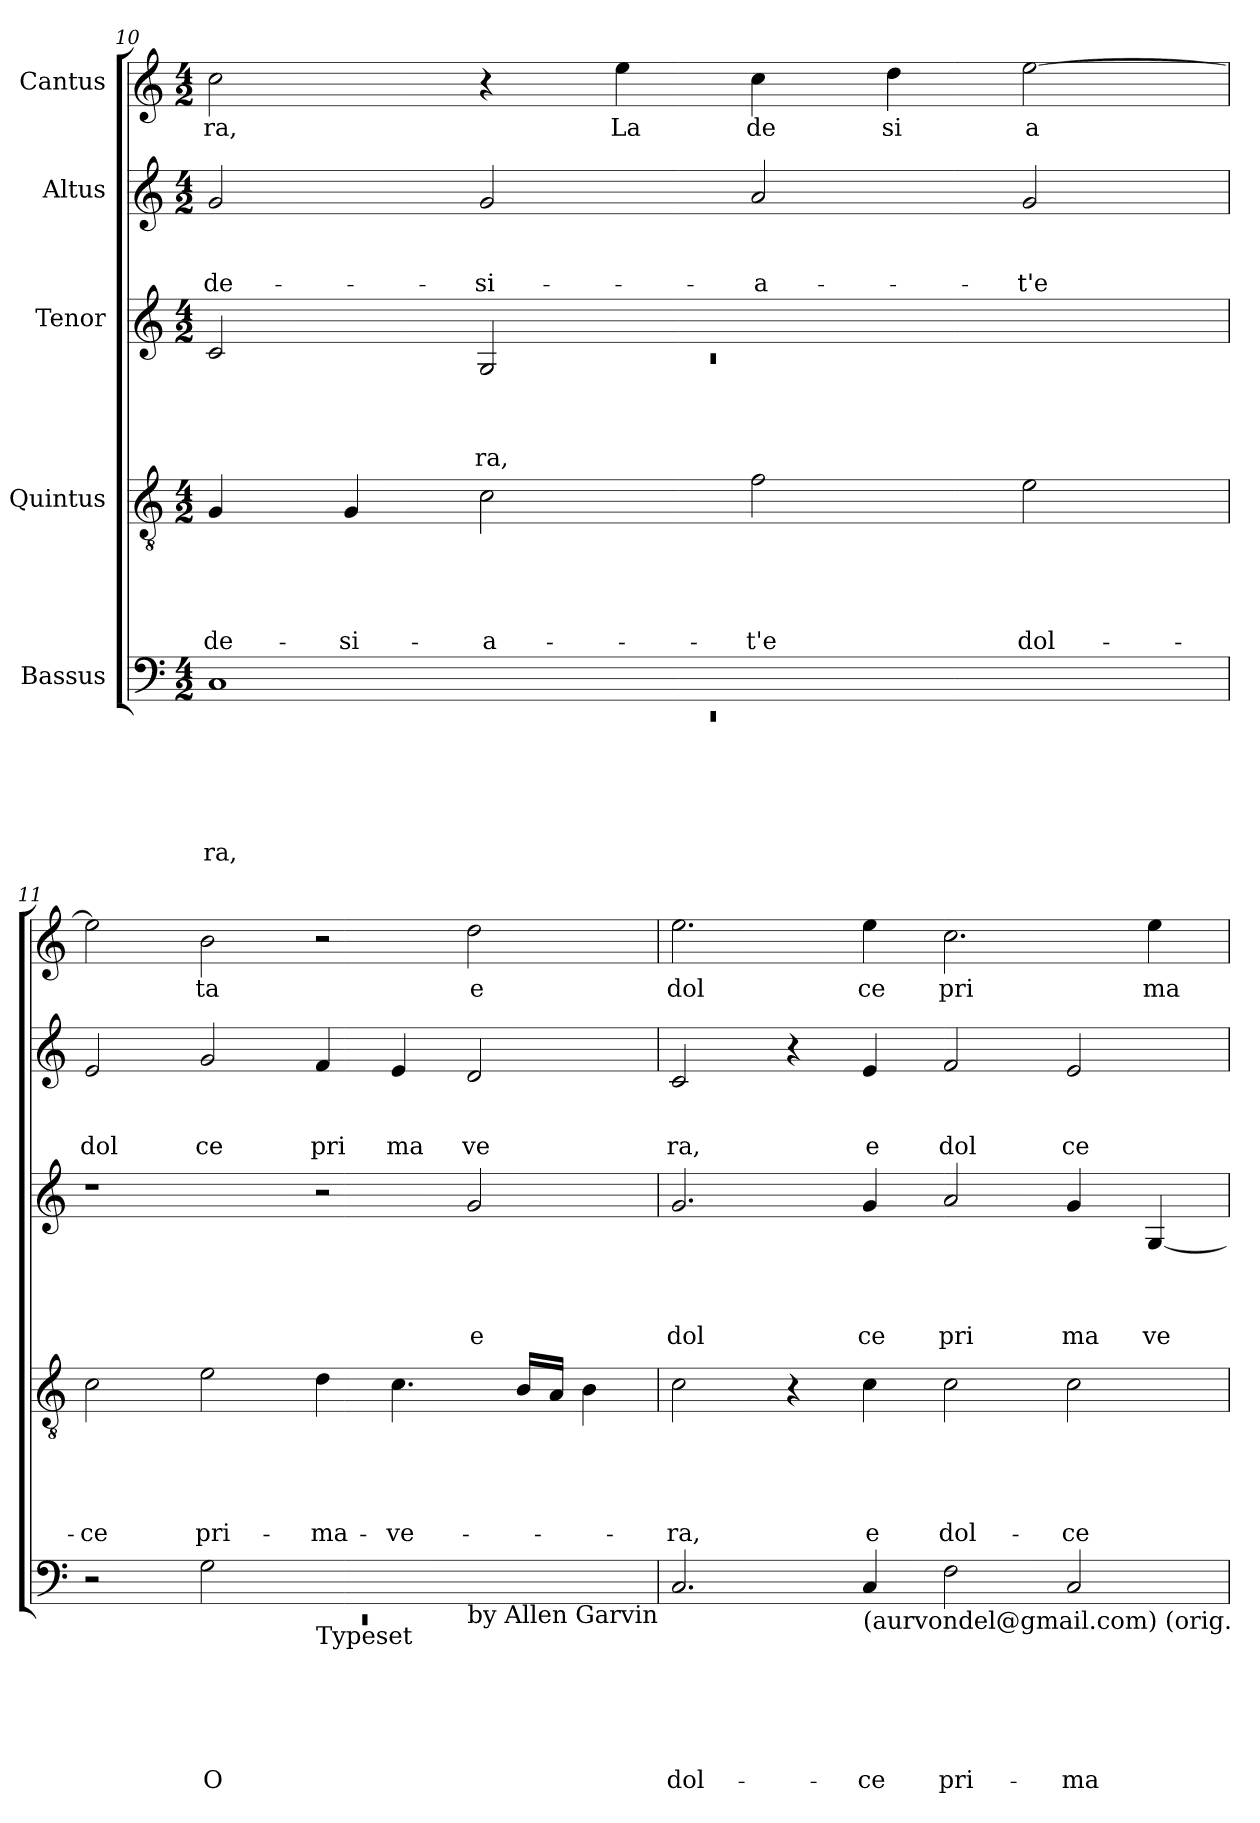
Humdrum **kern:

**kern	**text	**text	**text	**text	**text	**text	**kern	**text	**text	**text	**text	**text	**kern	**text	**text	**text	**text	**kern	**text	**text	**text	**kern	**text
*part5	*part5	*part5	*part5	*part5	*part5	*part5	*part4	*part4	*part4	*part4	*part4	*part4	*part3	*part3	*part3	*part3	*part3	*part2	*part2	*part2	*part2	*part1	*part1
*staff5	*staff5	*staff5	*staff5	*staff5	*staff5	*staff5	*staff4	*staff4	*staff4	*staff4	*staff4	*staff4	*staff3	*staff3	*staff3	*staff3	*staff3	*staff2	*staff2	*staff2	*staff2	*staff1	*staff1
*I"Bassus	*	*	*	*	*	*	*I"Quintus	*	*	*	*	*	*I"Tenor	*	*	*	*	*I"Altus	*	*	*	*I"Cantus	*
*clefF4	*	*	*	*	*	*	*clefGv2	*	*	*	*	*	*clefG2	*	*	*	*	*clefG2	*	*	*	*clefG2	*
*k[]	*	*	*	*	*	*	*k[]	*	*	*	*	*	*k[]	*	*	*	*	*k[]	*	*	*	*k[]	*
*C:	*	*	*	*	*	*	*C:	*	*	*	*	*	*C:	*	*	*	*	*C:	*	*	*	*C:	*
*M4/2	*	*	*	*	*	*	*M4/2	*	*	*	*	*	*M4/2	*	*	*	*	*M4/2	*	*	*	*M4/2	*
=10	=10	=10	=10	=10	=10	=10	=10	=10	=10	=10	=10	=10	=10	=10	=10	=10	=10	=10	=10	=10	=10	=10	=10
*^	*	*	*	*	*	*	*	*	*	*	*	*	*^	*	*	*	*	*	*	*	*	*	*
!	!LO:N:vis=1	!	!	!	!	!	!LO:LY:b	!	!	!	!	!	!LO:LY:b	!	!LO:N:vis=1	!	!	!	!	!	!	!	!LO:LY:b	!	!LO:LY:b
1C	0rEE	.	.	.	.	.	-ra,	4G/	.	.	.	.	de-	2c/	0rc	.	.	.	.	2g/	.	.	de-	2cc\	ra,
!	!	!	!	!	!	!	!	!	!	!	!	!	!LO:LY:b	!	!	!	!	!	!	!	!	!	!	!	!
.	.	.	.	.	.	.	.	4G/	.	.	.	.	-si-	.	.	.	.	.	.	.	.	.	.	.	.
!	!	!	!	!	!	!	!	!	!	!	!	!	!LO:LY:b	!	!	!	!	!	!LO:LY:b	!	!	!	!LO:LY:b	!	!
.	.	.	.	.	.	.	.	2c\	.	.	.	.	-a-	2G/	.	.	.	.	ra,	2g/	.	.	-si-	4r	.
!	!	!	!	!	!	!	!	!	!	!	!	!	!	!	!	!	!	!	!	!	!	!	!	!	!LO:LY:b
.	.	.	.	.	.	.	.	.	.	.	.	.	.	.	.	.	.	.	.	.	.	.	.	4ee\	La
!	!	!	!	!	!	!	!	!	!	!	!	!	!LO:LY:b	!	!	!	!	!	!	!	!	!	!LO:LY:b	!	!LO:LY:b
1ryy	.	.	.	.	.	.	.	2f\	.	.	.	.	-t'e	1ryy	.	.	.	.	.	2a/	.	.	-a-	4cc\	de
!	!	!	!	!	!	!	!	!	!	!	!	!	!	!	!	!	!	!	!	!	!	!	!	!	!LO:LY:b
.	.	.	.	.	.	.	.	.	.	.	.	.	.	.	.	.	.	.	.	.	.	.	.	4dd\	si
!	!	!	!	!	!	!	!	!	!	!	!	!	!LO:LY:b	!	!	!	!	!	!	!	!	!	!LO:LY:b	!	!LO:LY:b
.	.	.	.	.	.	.	.	2e\	.	.	.	.	dol-	.	.	.	.	.	.	2g/	.	.	-t'e	[<2ee\	a
*	*	*	*	*	*	*	*	*	*	*	*	*	*	*v	*v	*	*	*	*	*	*	*	*	*	*
!!LO:LB:g=z
=11	=11	=11	=11	=11	=11	=11	=11	=11	=11	=11	=11	=11	=11	=11	=11	=11	=11	=11	=11	=11	=11	=11	=11	=11
!	!LO:N:vis=1	!	!	!	!	!	!	!	!	!	!	!	!LO:LY:b	!	!	!	!	!	!	!	!	!LO:LY:b	!	!
*^	*^	*	*	*	*	*	*	*	*	*	*	*	*	*	*	*	*	*	*	*	*	*	*	*
0ryy	0rEE	2r	1.ryy	.	.	.	.	.	.	2c\	.	.	.	.	-ce	1r	.	.	.	.	2e/	.	.	dol	2ee\]	.
!	!	!	!	!	!	!	!	!	!LO:LY:b	!	!	!	!	!	!LO:LY:b	!	!	!	!	!	!	!	!	!LO:LY:b	!	!LO:LY:b
.	.	2G\	.	.	.	.	.	.	O	2e\	.	.	.	.	pri-	.	.	.	.	.	2g/	.	.	ce	2b\	ta
!	!	!LO:TX:b:t=Typeset	!	!	!	!	!	!	!	!	!	!	!	!	!	!	!	!	!	!	!	!	!	!	!	!
!	!	!	!	!	!	!	!	!	!	!	!	!	!	!	!LO:LY:b	!	!	!	!	!	!	!	!	!LO:LY:b	!	!
.	.	1ryy	.	.	.	.	.	.	.	4d\	.	.	.	.	-ma-	2r	.	.	.	.	4f/	.	.	pri	2r	.
!	!	!	!	!	!	!	!	!	!	!	!	!	!	!	!LO:LY:b	!	!	!	!	!	!	!	!	!LO:LY:b	!	!
.	.	.	.	.	.	.	.	.	.	4.c\	.	.	.	.	-ve-	.	.	.	.	.	4e/	.	.	ma	.	.
!	!	!	!LO:TX:b:t=by Allen Garvin	!	!	!	!	!	!	!	!	!	!	!	!	!	!	!	!	!	!	!	!	!	!	!
!	!	!	!	!	!	!	!	!	!	!	!	!	!	!	!	!	!	!	!	!LO:LY:b	!	!	!	!LO:LY:b	!	!LO:LY:b
.	.	.	2ryy	.	.	.	.	.	.	.	.	.	.	.	.	2g/	.	.	.	e	2d/	.	.	ve	2dd\	e
.	.	.	.	.	.	.	.	.	.	16B/LL	.	.	.	.	.	.	.	.	.	.	.	.	.	.	.	.
.	.	.	.	.	.	.	.	.	.	16A/JJ	.	.	.	.	.	.	.	.	.	.	.	.	.	.	.	.
.	.	.	.	.	.	.	.	.	.	4B\	.	.	.	.	.	.	.	.	.	.	.	.	.	.	.	.
=12	=12	=12	=12	=12	=12	=12	=12	=12	=12	=12	=12	=12	=12	=12	=12	=12	=12	=12	=12	=12	=12	=12	=12	=12	=12	=12
!	!	!	!	!	!	!	!	!	!LO:LY:b	!	!	!	!	!	!LO:LY:b	!	!	!	!	!LO:LY:b	!	!	!	!LO:LY:b	!	!LO:LY:b
*v	*v	*v	*v	*	*	*	*	*	*	*	*	*	*	*	*	*	*	*	*	*	*	*	*	*	*	*
2.C/	.	.	.	.	.	dol-	2c\	.	.	.	.	-ra,	2.g/	.	.	.	dol	2c/	.	.	ra,	2.ee\	dol
.	.	.	.	.	.	.	4r	.	.	.	.	.	.	.	.	.	.	4r	.	.	.	.	.
!LO:TX:b:t=(aurvondel@gmail.com) (orig.	!	!	!	!	!	!	!	!	!	!	!	!	!	!	!	!	!	!	!	!	!	!	!
!	!	!	!	!	!	!LO:LY:b	!	!	!	!	!	!LO:LY:b	!	!	!	!	!LO:LY:b	!	!	!	!LO:LY:b	!	!LO:LY:b
4C/	.	.	.	.	.	-ce	4c\	.	.	.	.	e	4g/	.	.	.	ce	4e/	.	.	e	4ee\	ce
!	!	!	!	!	!	!LO:LY:b	!	!	!	!	!	!LO:LY:b	!	!	!	!	!LO:LY:b	!	!	!	!LO:LY:b	!	!LO:LY:b
2F\	.	.	.	.	.	pri-	2c\	.	.	.	.	dol-	2a/	.	.	.	pri	2f/	.	.	dol	2.cc\	pri
!	!	!	!	!	!	!LO:LY:b	!	!	!	!	!	!LO:LY:b	!	!	!	!	!LO:LY:b	!	!	!	!LO:LY:b	!	!
2C/	.	.	.	.	.	-ma-	2c\	.	.	.	.	-ce	4g/	.	.	.	ma	2e/	.	.	ce	.	.
!	!	!	!	!	!	!	!	!	!	!	!	!	!	!	!	!	!LO:LY:b	!	!	!	!	!	!LO:LY:b
.	.	.	.	.	.	.	.	.	.	.	.	.	[<4G/	.	.	.	ve	.	.	.	.	4ee\	ma
=	=	=	=	=	=	=	=	=	=	=	=	=	=	=	=	=	=	=	=	=	=	=	=
*-	*-	*-	*-	*-	*-	*-	*-	*-	*-	*-	*-	*-	*-	*-	*-	*-	*-	*-	*-	*-	*-	*-	*-
